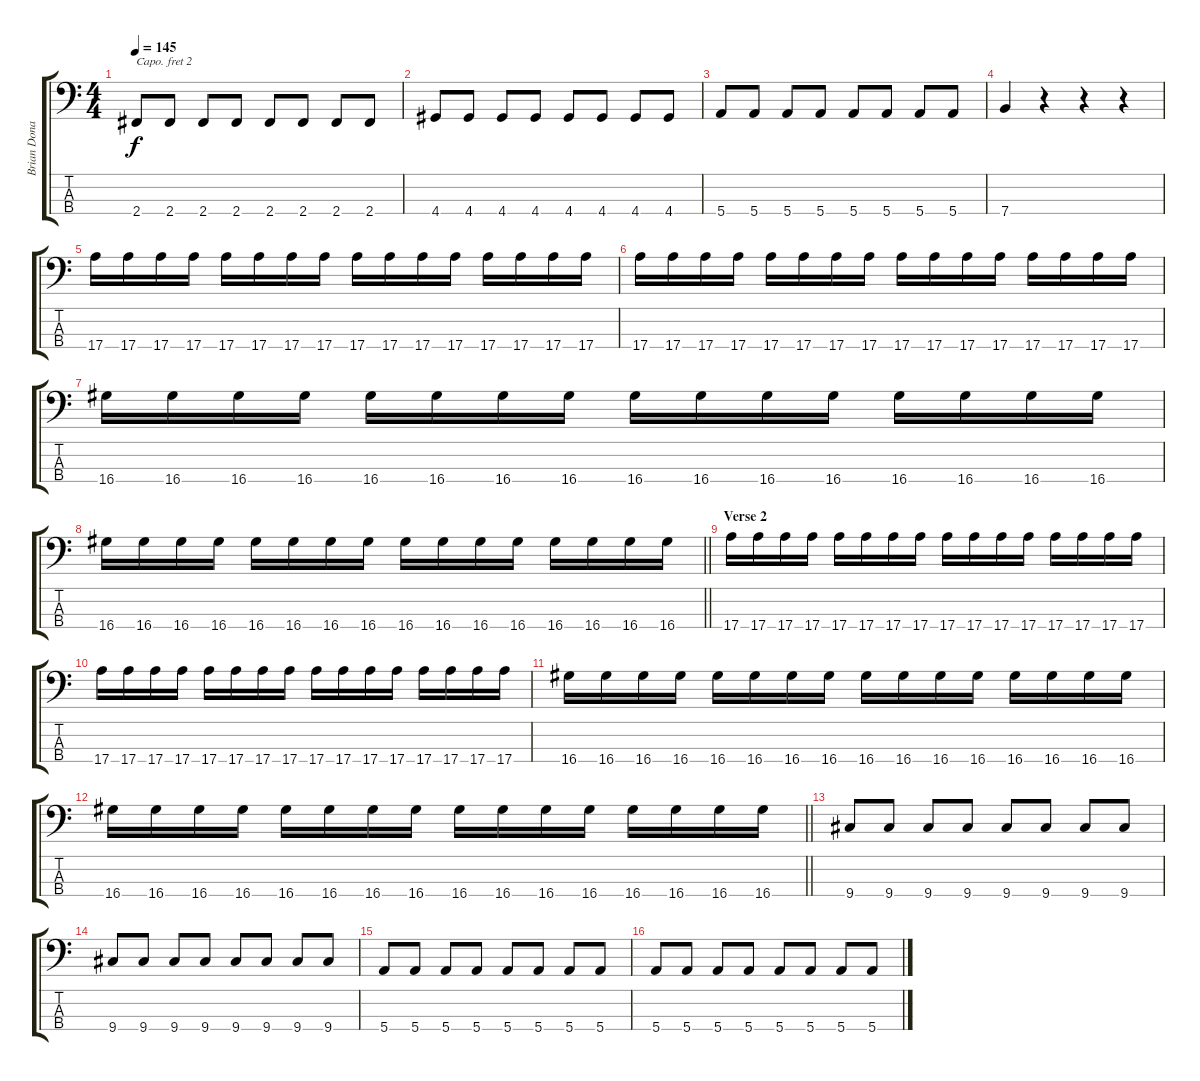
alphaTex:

\track ("Brian Donahue (Bass)" "Brian Dona") {instrument electricbassfinger}
\staff {score tabs}
\capo 2
\tuning (G2 D2 A1 D1) {hide}
\ts (4 4)
\tempo 145
\clef f4
\ks c
2.4.8{dy f} 2.4.8 2.4.8 2.4.8 2.4.8 2.4.8 2.4.8 2.4.8 |
4.4.8 4.4.8 4.4.8 4.4.8 4.4.8 4.4.8 4.4.8 4.4.8 |
5.4.8 5.4.8 5.4.8 5.4.8 5.4.8 5.4.8 5.4.8 5.4.8 |
7.4.4 r.4 r.4 r.4 |
17.4.16 17.4.16 17.4.16 17.4.16 17.4.16 17.4.16 17.4.16 17.4.16 17.4.16 17.4.16 17.4.16 17.4.16 17.4.16 17.4.16 17.4.16 17.4.16 |
17.4.16 17.4.16 17.4.16 17.4.16 17.4.16 17.4.16 17.4.16 17.4.16 17.4.16 17.4.16 17.4.16 17.4.16 17.4.16 17.4.16 17.4.16 17.4.16 |
16.4.16 16.4.16 16.4.16 16.4.16 16.4.16 16.4.16 16.4.16 16.4.16 16.4.16 16.4.16 16.4.16 16.4.16 16.4.16 16.4.16 16.4.16 16.4.16 |
\barLineRight lightlight
16.4.16 16.4.16 16.4.16 16.4.16 16.4.16 16.4.16 16.4.16 16.4.16 16.4.16 16.4.16 16.4.16 16.4.16 16.4.16 16.4.16 16.4.16 16.4.16 |
\section ("" "Verse 2")
17.4.16 17.4.16 17.4.16 17.4.16 17.4.16 17.4.16 17.4.16 17.4.16 17.4.16 17.4.16 17.4.16 17.4.16 17.4.16 17.4.16 17.4.16 17.4.16 |
17.4.16 17.4.16 17.4.16 17.4.16 17.4.16 17.4.16 17.4.16 17.4.16 17.4.16 17.4.16 17.4.16 17.4.16 17.4.16 17.4.16 17.4.16 17.4.16 |
16.4.16 16.4.16 16.4.16 16.4.16 16.4.16 16.4.16 16.4.16 16.4.16 16.4.16 16.4.16 16.4.16 16.4.16 16.4.16 16.4.16 16.4.16 16.4.16 |
\barLineRight lightlight
16.4.16 16.4.16 16.4.16 16.4.16 16.4.16 16.4.16 16.4.16 16.4.16 16.4.16 16.4.16 16.4.16 16.4.16 16.4.16 16.4.16 16.4.16 16.4.16 |
9.4.8 9.4.8 9.4.8 9.4.8 9.4.8 9.4.8 9.4.8 9.4.8 |
9.4.8 9.4.8 9.4.8 9.4.8 9.4.8 9.4.8 9.4.8 9.4.8 |
5.4.8 5.4.8 5.4.8 5.4.8 5.4.8 5.4.8 5.4.8 5.4.8 |
5.4.8 5.4.8 5.4.8 5.4.8 5.4.8 5.4.8 5.4.8 5.4.8
